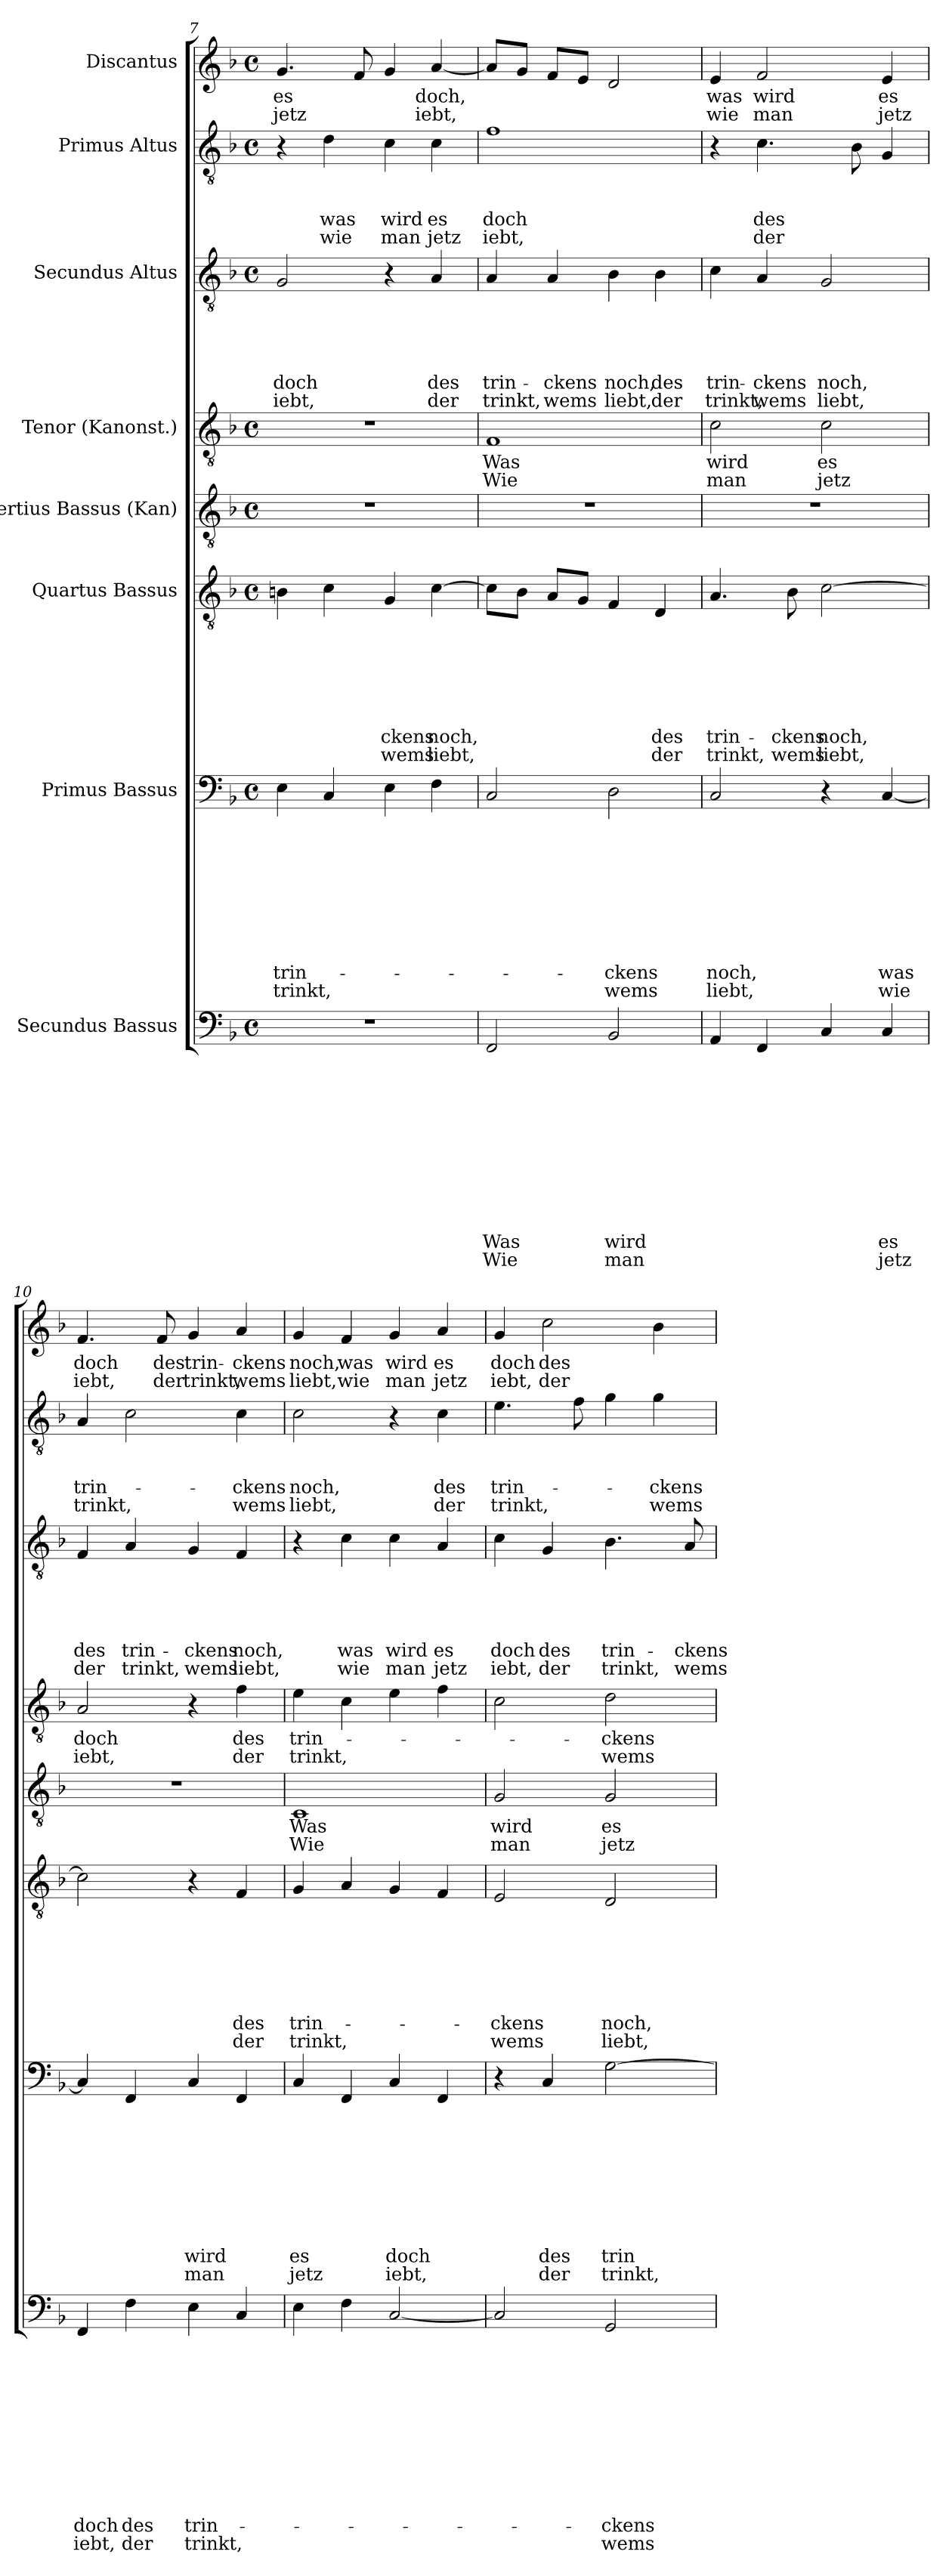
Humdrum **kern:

**kern	**text	**text	**text	**text	**text	**text	**text	**text	**text	**text	**text	**text	**kern	**text	**text	**text	**text	**text	**text	**text	**text	**text	**text	**kern	**text	**text	**text	**text	**text	**text	**text	**text	**kern	**text	**text	**kern	**text	**text	**kern	**text	**text	**text	**text	**text	**text	**kern	**text	**text	**text	**text	**kern	**text	**text
*part8	*part8	*part8	*part8	*part8	*part8	*part8	*part8	*part8	*part8	*part8	*part8	*part8	*part7	*part7	*part7	*part7	*part7	*part7	*part7	*part7	*part7	*part7	*part7	*part6	*part6	*part6	*part6	*part6	*part6	*part6	*part6	*part6	*part5	*part5	*part5	*part4	*part4	*part4	*part3	*part3	*part3	*part3	*part3	*part3	*part3	*part2	*part2	*part2	*part2	*part2	*part1	*part1	*part1
*staff8	*staff8	*staff8	*staff8	*staff8	*staff8	*staff8	*staff8	*staff8	*staff8	*staff8	*staff8	*staff8	*staff7	*staff7	*staff7	*staff7	*staff7	*staff7	*staff7	*staff7	*staff7	*staff7	*staff7	*staff6	*staff6	*staff6	*staff6	*staff6	*staff6	*staff6	*staff6	*staff6	*staff5	*staff5	*staff5	*staff4	*staff4	*staff4	*staff3	*staff3	*staff3	*staff3	*staff3	*staff3	*staff3	*staff2	*staff2	*staff2	*staff2	*staff2	*staff1	*staff1	*staff1
*I"Secundus Bassus	*	*	*	*	*	*	*	*	*	*	*	*	*I"Primus Bassus	*	*	*	*	*	*	*	*	*	*	*I"Quartus Bassus	*	*	*	*	*	*	*	*	*I"Tertius Bassus (Kan)	*	*	*I"Tenor (Kanonst.)	*	*	*I"Secundus Altus	*	*	*	*	*	*	*I"Primus Altus	*	*	*	*	*I"Discantus	*	*
*clefF4	*	*	*	*	*	*	*	*	*	*	*	*	*clefF4	*	*	*	*	*	*	*	*	*	*	*clefGv2	*	*	*	*	*	*	*	*	*clefGv2	*	*	*clefGv2	*	*	*clefGv2	*	*	*	*	*	*	*clefGv2	*	*	*	*	*clefG2	*	*
*k[b-]	*	*	*	*	*	*	*	*	*	*	*	*	*k[b-]	*	*	*	*	*	*	*	*	*	*	*k[b-]	*	*	*	*	*	*	*	*	*k[b-]	*	*	*k[b-]	*	*	*k[b-]	*	*	*	*	*	*	*k[b-]	*	*	*	*	*k[b-]	*	*
*F:	*	*	*	*	*	*	*	*	*	*	*	*	*F:	*	*	*	*	*	*	*	*	*	*	*F:	*	*	*	*	*	*	*	*	*F:	*	*	*F:	*	*	*F:	*	*	*	*	*	*	*F:	*	*	*	*	*F:	*	*
*M4/4	*	*	*	*	*	*	*	*	*	*	*	*	*M4/4	*	*	*	*	*	*	*	*	*	*	*M4/4	*	*	*	*	*	*	*	*	*M4/4	*	*	*M4/4	*	*	*M4/4	*	*	*	*	*	*	*M4/4	*	*	*	*	*M4/4	*	*
*met(c)	*	*	*	*	*	*	*	*	*	*	*	*	*met(c)	*	*	*	*	*	*	*	*	*	*	*met(c)	*	*	*	*	*	*	*	*	*met(c)	*	*	*met(c)	*	*	*met(c)	*	*	*	*	*	*	*met(c)	*	*	*	*	*met(c)	*	*
=7	=7	=7	=7	=7	=7	=7	=7	=7	=7	=7	=7	=7	=7	=7	=7	=7	=7	=7	=7	=7	=7	=7	=7	=7	=7	=7	=7	=7	=7	=7	=7	=7	=7	=7	=7	=7	=7	=7	=7	=7	=7	=7	=7	=7	=7	=7	=7	=7	=7	=7	=7	=7	=7
!	!	!	!	!	!	!	!	!	!	!	!	!	!	!	!	!	!	!	!	!	!	!LO:LY:b	!LO:LY:b	!	!	!	!	!	!	!	!	!	!	!	!	!	!	!	!	!	!	!	!	!LO:LY:b	!LO:LY:b	!	!	!	!	!	!	!LO:LY:b	!LO:LY:b
1r	.	.	.	.	.	.	.	.	.	.	.	.	4E\	.	.	.	.	.	.	.	.	trin-	trinkt,	4Bn\	.	.	.	.	.	.	.	.	1r	.	.	1r	.	.	2G/	.	.	.	.	doch	iebt,	4r	.	.	.	.	4.g/	es	jetz
!	!	!	!	!	!	!	!	!	!	!	!	!	!	!	!	!	!	!	!	!	!	!	!	!	!	!	!	!	!	!	!	!	!	!	!	!	!	!	!	!	!	!	!	!	!	!	!	!	!LO:LY:b	!LO:LY:b	!	!	!
.	.	.	.	.	.	.	.	.	.	.	.	.	4C/	.	.	.	.	.	.	.	.	.	.	4c\	.	.	.	.	.	.	.	.	.	.	.	.	.	.	.	.	.	.	.	.	.	4d\	.	.	was	wie	.	.	.
.	.	.	.	.	.	.	.	.	.	.	.	.	.	.	.	.	.	.	.	.	.	.	.	.	.	.	.	.	.	.	.	.	.	.	.	.	.	.	.	.	.	.	.	.	.	.	.	.	.	.	8f/	.	.
!	!	!	!	!	!	!	!	!	!	!	!	!	!	!	!	!	!	!	!	!	!	!	!	!	!	!	!	!	!	!	!LO:LY:b	!LO:LY:b	!	!	!	!	!	!	!	!	!	!	!	!	!	!	!	!	!LO:LY:b	!LO:LY:b	!	!	!
.	.	.	.	.	.	.	.	.	.	.	.	.	4E\	.	.	.	.	.	.	.	.	.	.	4G/	.	.	.	.	.	.	-ckens	wems	.	.	.	.	.	.	4r	.	.	.	.	.	.	4c\	.	.	wird	man	4g/	.	.
!	!	!	!	!	!	!	!	!	!	!	!	!	!	!	!	!	!	!	!	!	!	!	!	!	!	!	!	!	!	!	!LO:LY:b	!LO:LY:b	!	!	!	!	!	!	!	!	!	!	!	!LO:LY:b	!LO:LY:b	!	!	!	!LO:LY:b	!LO:LY:b	!	!LO:LY:b	!LO:LY:b
.	.	.	.	.	.	.	.	.	.	.	.	.	4F\	.	.	.	.	.	.	.	.	.	.	[4c\	.	.	.	.	.	.	noch,	liebt,	.	.	.	.	.	.	4A/	.	.	.	.	des	der	4c\	.	.	es	jetz	[4a/	doch,	iebt,
=8	=8	=8	=8	=8	=8	=8	=8	=8	=8	=8	=8	=8	=8	=8	=8	=8	=8	=8	=8	=8	=8	=8	=8	=8	=8	=8	=8	=8	=8	=8	=8	=8	=8	=8	=8	=8	=8	=8	=8	=8	=8	=8	=8	=8	=8	=8	=8	=8	=8	=8	=8	=8	=8
!	!	!	!	!	!	!	!	!	!	!	!LO:LY:b	!LO:LY:b	!	!	!	!	!	!	!	!	!	!	!	!	!	!	!	!	!	!	!	!	!	!	!	!	!LO:LY:b	!LO:LY:b	!	!	!	!	!	!LO:LY:b	!LO:LY:b	!	!	!	!LO:LY:b	!LO:LY:b	!	!	!
2FF/	.	.	.	.	.	.	.	.	.	.	Was	Wie	2C/	.	.	.	.	.	.	.	.	.	.	8c\L]	.	.	.	.	.	.	.	.	1r	.	.	1F	Was	Wie	4A/	.	.	.	.	trin-	trinkt,	1f	.	.	doch	iebt,	8a/L]	.	.
.	.	.	.	.	.	.	.	.	.	.	.	.	.	.	.	.	.	.	.	.	.	.	.	8B-\J	.	.	.	.	.	.	.	.	.	.	.	.	.	.	.	.	.	.	.	.	.	.	.	.	.	.	8g/J	.	.
!	!	!	!	!	!	!	!	!	!	!	!	!	!	!	!	!	!	!	!	!	!	!	!	!	!	!	!	!	!	!	!	!	!	!	!	!	!	!	!	!	!	!	!	!LO:LY:b	!LO:LY:b	!	!	!	!	!	!	!	!
.	.	.	.	.	.	.	.	.	.	.	.	.	.	.	.	.	.	.	.	.	.	.	.	8A/L	.	.	.	.	.	.	.	.	.	.	.	.	.	.	4A/	.	.	.	.	-ckens	wems	.	.	.	.	.	8f/L	.	.
.	.	.	.	.	.	.	.	.	.	.	.	.	.	.	.	.	.	.	.	.	.	.	.	8G/J	.	.	.	.	.	.	.	.	.	.	.	.	.	.	.	.	.	.	.	.	.	.	.	.	.	.	8e/J	.	.
!	!	!	!	!	!	!	!	!	!	!	!LO:LY:b	!LO:LY:b	!	!	!	!	!	!	!	!	!	!LO:LY:b	!LO:LY:b	!	!	!	!	!	!	!	!	!	!	!	!	!	!	!	!	!	!	!	!	!LO:LY:b	!LO:LY:b	!	!	!	!	!	!	!	!
2BB-/	.	.	.	.	.	.	.	.	.	.	wird	man	2D\	.	.	.	.	.	.	.	.	-ckens	wems	4F/	.	.	.	.	.	.	.	.	.	.	.	.	.	.	4B-\	.	.	.	.	noch,	liebt,	.	.	.	.	.	2d/	.	.
!	!	!	!	!	!	!	!	!	!	!	!	!	!	!	!	!	!	!	!	!	!	!	!	!	!	!	!	!	!	!	!LO:LY:b	!LO:LY:b	!	!	!	!	!	!	!	!	!	!	!	!LO:LY:b	!LO:LY:b	!	!	!	!	!	!	!	!
.	.	.	.	.	.	.	.	.	.	.	.	.	.	.	.	.	.	.	.	.	.	.	.	4D/	.	.	.	.	.	.	des	der	.	.	.	.	.	.	4B-\	.	.	.	.	des	der	.	.	.	.	.	.	.	.
=9	=9	=9	=9	=9	=9	=9	=9	=9	=9	=9	=9	=9	=9	=9	=9	=9	=9	=9	=9	=9	=9	=9	=9	=9	=9	=9	=9	=9	=9	=9	=9	=9	=9	=9	=9	=9	=9	=9	=9	=9	=9	=9	=9	=9	=9	=9	=9	=9	=9	=9	=9	=9	=9
!	!	!	!	!	!	!	!	!	!	!	!	!	!	!	!	!	!	!	!	!	!	!LO:LY:b	!LO:LY:b	!	!	!	!	!	!	!	!LO:LY:b	!LO:LY:b	!	!	!	!	!LO:LY:b	!LO:LY:b	!	!	!	!	!	!LO:LY:b	!LO:LY:b	!	!	!	!	!	!	!LO:LY:b	!LO:LY:b
4AA/	.	.	.	.	.	.	.	.	.	.	.	.	2C/	.	.	.	.	.	.	.	.	noch,	liebt,	4.A/	.	.	.	.	.	.	trin-	trinkt,	1r	.	.	2c\	wird	man	4c\	.	.	.	.	trin-	trinkt,	4r	.	.	.	.	4e/	was	wie
!	!	!	!	!	!	!	!	!	!	!	!	!	!	!	!	!	!	!	!	!	!	!	!	!	!	!	!	!	!	!	!	!	!	!	!	!	!	!	!	!	!	!	!	!LO:LY:b	!LO:LY:b	!	!	!	!LO:LY:b	!LO:LY:b	!	!LO:LY:b	!LO:LY:b
4FF/	.	.	.	.	.	.	.	.	.	.	.	.	.	.	.	.	.	.	.	.	.	.	.	.	.	.	.	.	.	.	.	.	.	.	.	.	.	.	4A/	.	.	.	.	-ckens	wems	4.c\	.	.	des	der	2f/	wird	man
!	!	!	!	!	!	!	!	!	!	!	!	!	!	!	!	!	!	!	!	!	!	!	!	!	!	!	!	!	!	!	!LO:LY:b	!LO:LY:b	!	!	!	!	!	!	!	!	!	!	!	!	!	!	!	!	!	!	!	!	!
.	.	.	.	.	.	.	.	.	.	.	.	.	.	.	.	.	.	.	.	.	.	.	.	8B-\	.	.	.	.	.	.	-ckens	wems	.	.	.	.	.	.	.	.	.	.	.	.	.	.	.	.	.	.	.	.	.
!	!	!	!	!	!	!	!	!	!	!	!	!	!	!	!	!	!	!	!	!	!	!	!	!	!	!	!	!	!	!	!LO:LY:b	!LO:LY:b	!	!	!	!	!LO:LY:b	!LO:LY:b	!	!	!	!	!	!LO:LY:b	!LO:LY:b	!	!	!	!	!	!	!	!
4C/	.	.	.	.	.	.	.	.	.	.	.	.	4r	.	.	.	.	.	.	.	.	.	.	[2c\	.	.	.	.	.	.	noch,	liebt,	.	.	.	2c\	es	jetz	2G/	.	.	.	.	noch,	liebt,	.	.	.	.	.	.	.	.
.	.	.	.	.	.	.	.	.	.	.	.	.	.	.	.	.	.	.	.	.	.	.	.	.	.	.	.	.	.	.	.	.	.	.	.	.	.	.	.	.	.	.	.	.	.	8B-\	.	.	.	.	.	.	.
!	!	!	!	!	!	!	!	!	!	!	!LO:LY:b	!LO:LY:b	!	!	!	!	!	!	!	!	!	!LO:LY:b	!LO:LY:b	!	!	!	!	!	!	!	!	!	!	!	!	!	!	!	!	!	!	!	!	!	!	!	!	!	!	!	!	!LO:LY:b	!LO:LY:b
4C/	.	.	.	.	.	.	.	.	.	.	es	jetz	[4C/	.	.	.	.	.	.	.	.	was	wie	.	.	.	.	.	.	.	.	.	.	.	.	.	.	.	.	.	.	.	.	.	.	4G/	.	.	.	.	4e/	es	jetz
=10	=10	=10	=10	=10	=10	=10	=10	=10	=10	=10	=10	=10	=10	=10	=10	=10	=10	=10	=10	=10	=10	=10	=10	=10	=10	=10	=10	=10	=10	=10	=10	=10	=10	=10	=10	=10	=10	=10	=10	=10	=10	=10	=10	=10	=10	=10	=10	=10	=10	=10	=10	=10	=10
!	!	!	!	!	!	!	!	!	!	!	!LO:LY:b	!LO:LY:b	!	!	!	!	!	!	!	!	!	!	!	!	!	!	!	!	!	!	!	!	!	!	!	!	!LO:LY:b	!LO:LY:b	!	!	!	!	!	!LO:LY:b	!LO:LY:b	!	!	!	!LO:LY:b	!LO:LY:b	!	!LO:LY:b	!LO:LY:b
4FF/	.	.	.	.	.	.	.	.	.	.	doch	iebt,	4C/]	.	.	.	.	.	.	.	.	.	.	2c\]	.	.	.	.	.	.	.	.	1r	.	.	2A/	doch	iebt,	4F/	.	.	.	.	des	der	4A/	.	.	trin-	trinkt,	4.f/	doch	iebt,
!	!	!	!	!	!	!	!	!	!	!	!LO:LY:b	!LO:LY:b	!	!	!	!	!	!	!	!	!	!	!	!	!	!	!	!	!	!	!	!	!	!	!	!	!	!	!	!	!	!	!	!LO:LY:b	!LO:LY:b	!	!	!	!	!	!	!	!
4F\	.	.	.	.	.	.	.	.	.	.	des	der	4FF/	.	.	.	.	.	.	.	.	.	.	.	.	.	.	.	.	.	.	.	.	.	.	.	.	.	4A/	.	.	.	.	trin-	trinkt,	2c\	.	.	.	.	.	.	.
!	!	!	!	!	!	!	!	!	!	!	!	!	!	!	!	!	!	!	!	!	!	!	!	!	!	!	!	!	!	!	!	!	!	!	!	!	!	!	!	!	!	!	!	!	!	!	!	!	!	!	!	!LO:LY:b	!LO:LY:b
.	.	.	.	.	.	.	.	.	.	.	.	.	.	.	.	.	.	.	.	.	.	.	.	.	.	.	.	.	.	.	.	.	.	.	.	.	.	.	.	.	.	.	.	.	.	.	.	.	.	.	8f/	des	der
!	!	!	!	!	!	!	!	!	!	!	!LO:LY:b	!LO:LY:b	!	!	!	!	!	!	!	!	!	!LO:LY:b	!LO:LY:b	!	!	!	!	!	!	!	!	!	!	!	!	!	!	!	!	!	!	!	!	!LO:LY:b	!LO:LY:b	!	!	!	!	!	!	!LO:LY:b	!LO:LY:b
4E\	.	.	.	.	.	.	.	.	.	.	trin-	trinkt,	4C/	.	.	.	.	.	.	.	.	wird	man	4r	.	.	.	.	.	.	.	.	.	.	.	4r	.	.	4G/	.	.	.	.	-ckens	wems	.	.	.	.	.	4g/	trin-	trinkt,
!	!	!	!	!	!	!	!	!	!	!	!	!	!	!	!	!	!	!	!	!	!	!	!	!	!	!	!	!	!	!	!LO:LY:b	!LO:LY:b	!	!	!	!	!LO:LY:b	!LO:LY:b	!	!	!	!	!	!LO:LY:b	!LO:LY:b	!	!	!	!LO:LY:b	!LO:LY:b	!	!LO:LY:b	!LO:LY:b
4C/	.	.	.	.	.	.	.	.	.	.	.	.	4FF/	.	.	.	.	.	.	.	.	.	.	4F/	.	.	.	.	.	.	des	der	.	.	.	4f\	des	der	4F/	.	.	.	.	noch,	liebt,	4c\	.	.	-ckens	wems	4a/	-ckens	wems
!!LO:PB:g=z
=11	=11	=11	=11	=11	=11	=11	=11	=11	=11	=11	=11	=11	=11	=11	=11	=11	=11	=11	=11	=11	=11	=11	=11	=11	=11	=11	=11	=11	=11	=11	=11	=11	=11	=11	=11	=11	=11	=11	=11	=11	=11	=11	=11	=11	=11	=11	=11	=11	=11	=11	=11	=11	=11
!	!	!	!	!	!	!	!	!	!	!	!	!	!	!	!	!	!	!	!	!	!	!LO:LY:b	!LO:LY:b	!	!	!	!	!	!	!	!LO:LY:b	!LO:LY:b	!	!LO:LY:b	!LO:LY:b	!	!LO:LY:b	!LO:LY:b	!	!	!	!	!	!	!	!	!	!	!LO:LY:b	!LO:LY:b	!	!LO:LY:b	!LO:LY:b
4E\	.	.	.	.	.	.	.	.	.	.	.	.	4C/	.	.	.	.	.	.	.	.	es	jetz	4G/	.	.	.	.	.	.	trin-	trinkt,	1C	Was	Wie	4e\	trin-	trinkt,	4r	.	.	.	.	.	.	2c\	.	.	noch,	liebt,	4g/	noch,	liebt,
!	!	!	!	!	!	!	!	!	!	!	!	!	!	!	!	!	!	!	!	!	!	!	!	!	!	!	!	!	!	!	!	!	!	!	!	!	!	!	!	!	!	!	!	!LO:LY:b	!LO:LY:b	!	!	!	!	!	!	!LO:LY:b	!LO:LY:b
4F\	.	.	.	.	.	.	.	.	.	.	.	.	4FF/	.	.	.	.	.	.	.	.	.	.	4A/	.	.	.	.	.	.	.	.	.	.	.	4c\	.	.	4c\	.	.	.	.	was	wie	.	.	.	.	.	4f/	was	wie
!	!	!	!	!	!	!	!	!	!	!	!	!	!	!	!	!	!	!	!	!	!	!LO:LY:b	!LO:LY:b	!	!	!	!	!	!	!	!	!	!	!	!	!	!	!	!	!	!	!	!	!LO:LY:b	!LO:LY:b	!	!	!	!	!	!	!LO:LY:b	!LO:LY:b
[2C/	.	.	.	.	.	.	.	.	.	.	.	.	4C/	.	.	.	.	.	.	.	.	doch	iebt,	4G/	.	.	.	.	.	.	.	.	.	.	.	4e\	.	.	4c\	.	.	.	.	wird	man	4r	.	.	.	.	4g/	wird	man
!	!	!	!	!	!	!	!	!	!	!	!	!	!	!	!	!	!	!	!	!	!	!	!	!	!	!	!	!	!	!	!	!	!	!	!	!	!	!	!	!	!	!	!	!LO:LY:b	!LO:LY:b	!	!	!	!LO:LY:b	!LO:LY:b	!	!LO:LY:b	!LO:LY:b
.	.	.	.	.	.	.	.	.	.	.	.	.	4FF/	.	.	.	.	.	.	.	.	.	.	4F/	.	.	.	.	.	.	.	.	.	.	.	4f\	.	.	4A/	.	.	.	.	es	jetz	4c\	.	.	des	der	4a/	es	jetz
=12	=12	=12	=12	=12	=12	=12	=12	=12	=12	=12	=12	=12	=12	=12	=12	=12	=12	=12	=12	=12	=12	=12	=12	=12	=12	=12	=12	=12	=12	=12	=12	=12	=12	=12	=12	=12	=12	=12	=12	=12	=12	=12	=12	=12	=12	=12	=12	=12	=12	=12	=12	=12	=12
!	!	!	!	!	!	!	!	!	!	!	!	!	!	!	!	!	!	!	!	!	!	!	!	!	!	!	!	!	!	!	!LO:LY:b	!LO:LY:b	!	!LO:LY:b	!LO:LY:b	!	!	!	!	!	!	!	!	!LO:LY:b	!LO:LY:b	!	!	!	!LO:LY:b	!LO:LY:b	!	!LO:LY:b	!LO:LY:b
2C/]	.	.	.	.	.	.	.	.	.	.	.	.	4r	.	.	.	.	.	.	.	.	.	.	2E/	.	.	.	.	.	.	-ckens	wems	2G/	wird	man	2c\	.	.	4c\	.	.	.	.	doch	iebt,	4.e\	.	.	trin-	trinkt,	4g/	doch	iebt,
!	!	!	!	!	!	!	!	!	!	!	!	!	!	!	!	!	!	!	!	!	!	!LO:LY:b	!LO:LY:b	!	!	!	!	!	!	!	!	!	!	!	!	!	!	!	!	!	!	!	!	!LO:LY:b	!LO:LY:b	!	!	!	!	!	!	!LO:LY:b	!LO:LY:b
.	.	.	.	.	.	.	.	.	.	.	.	.	4C/	.	.	.	.	.	.	.	.	des	der	.	.	.	.	.	.	.	.	.	.	.	.	.	.	.	4G/	.	.	.	.	des	der	.	.	.	.	.	2cc\	des	der
.	.	.	.	.	.	.	.	.	.	.	.	.	.	.	.	.	.	.	.	.	.	.	.	.	.	.	.	.	.	.	.	.	.	.	.	.	.	.	.	.	.	.	.	.	.	8f\	.	.	.	.	.	.	.
!	!	!	!	!	!	!	!	!	!	!	!LO:LY:b	!LO:LY:b	!	!	!	!	!	!	!	!	!	!LO:LY:b	!LO:LY:b	!	!	!	!	!	!	!	!LO:LY:b	!LO:LY:b	!	!LO:LY:b	!LO:LY:b	!	!LO:LY:b	!LO:LY:b	!	!	!	!	!	!LO:LY:b	!LO:LY:b	!	!	!	!	!	!	!	!
2GG/	.	.	.	.	.	.	.	.	.	.	-ckens	wems	[2G\	.	.	.	.	.	.	.	.	trin-	trinkt,	2D/	.	.	.	.	.	.	noch,	liebt,	2G/	es	jetz	2d\	-ckens	wems	4.B-\	.	.	.	.	trin-	trinkt,	4g\	.	.	.	.	.	.	.
!	!	!	!	!	!	!	!	!	!	!	!	!	!	!	!	!	!	!	!	!	!	!	!	!	!	!	!	!	!	!	!	!	!	!	!	!	!	!	!	!	!	!	!	!	!	!	!	!	!LO:LY:b	!LO:LY:b	!	!	!
.	.	.	.	.	.	.	.	.	.	.	.	.	.	.	.	.	.	.	.	.	.	.	.	.	.	.	.	.	.	.	.	.	.	.	.	.	.	.	.	.	.	.	.	.	.	4g\	.	.	-ckens	wems	4b-\	.	.
!	!	!	!	!	!	!	!	!	!	!	!	!	!	!	!	!	!	!	!	!	!	!	!	!	!	!	!	!	!	!	!	!	!	!	!	!	!	!	!	!	!	!	!	!LO:LY:b	!LO:LY:b	!	!	!	!	!	!	!	!
.	.	.	.	.	.	.	.	.	.	.	.	.	.	.	.	.	.	.	.	.	.	.	.	.	.	.	.	.	.	.	.	.	.	.	.	.	.	.	8A/	.	.	.	.	-ckens	wems	.	.	.	.	.	.	.	.
=	=	=	=	=	=	=	=	=	=	=	=	=	=	=	=	=	=	=	=	=	=	=	=	=	=	=	=	=	=	=	=	=	=	=	=	=	=	=	=	=	=	=	=	=	=	=	=	=	=	=	=	=	=
*-	*-	*-	*-	*-	*-	*-	*-	*-	*-	*-	*-	*-	*-	*-	*-	*-	*-	*-	*-	*-	*-	*-	*-	*-	*-	*-	*-	*-	*-	*-	*-	*-	*-	*-	*-	*-	*-	*-	*-	*-	*-	*-	*-	*-	*-	*-	*-	*-	*-	*-	*-	*-	*-
